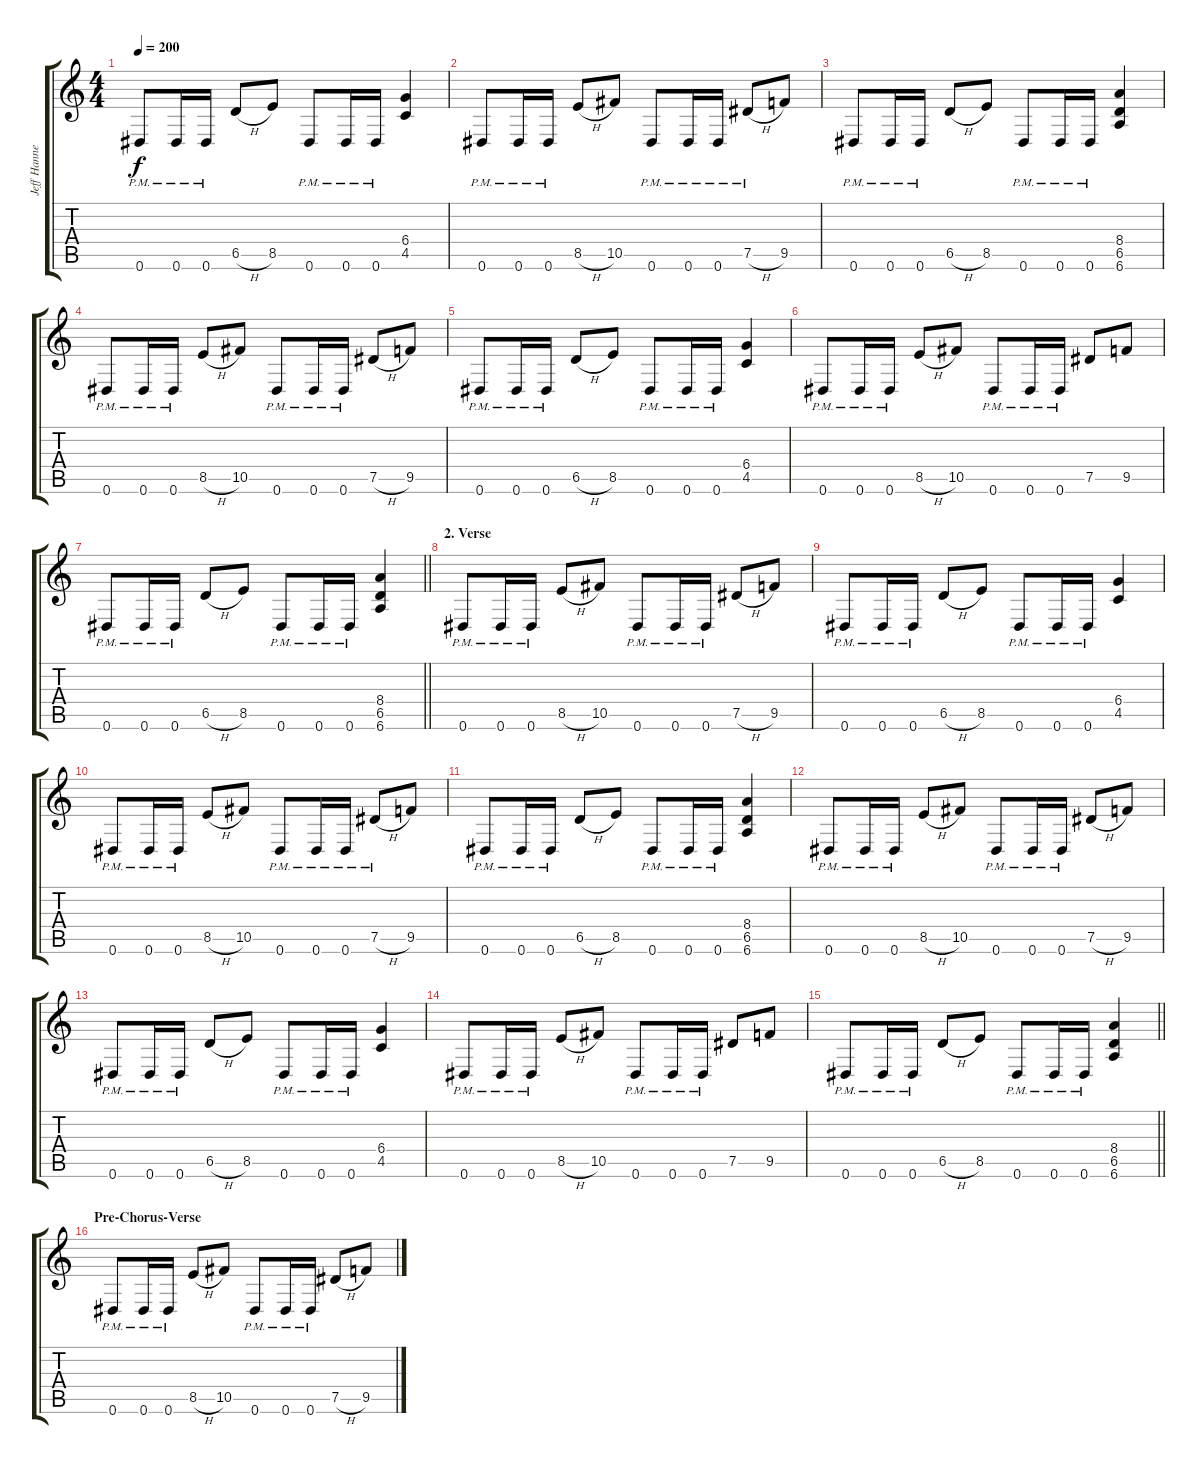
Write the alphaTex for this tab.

\track ("Jeff Hanneman (Lead)" "Jeff Hanne") {instrument distortionguitar}
\staff {score tabs}
\tuning (Eb4 Bb3 Gb3 Db3 Ab2 Eb2) {hide}
\ts (4 4)
\tempo 200
\clef g2
\ks c
0.6{pm}.8{dy f} 0.6{pm}.16 0.6{pm}.16 6.5{h}.8 8.5.8 0.6{pm}.8 0.6{pm}.16 0.6{pm}.16 (6.4 4.5).4 |
0.6{pm}.8 0.6{pm}.16 0.6{pm}.16 8.5{h}.8 10.5.8 0.6{pm}.8 0.6{pm}.16 0.6{pm}.16 7.5{h pm}.8 9.5.8 |
0.6{pm}.8 0.6{pm}.16 0.6{pm}.16 6.5{h}.8 8.5.8 0.6{pm}.8 0.6{pm}.16 0.6{pm}.16 (8.4 6.5 6.6).4 |
0.6{pm}.8 0.6{pm}.16 0.6{pm}.16 8.5{h}.8 10.5.8 0.6{pm}.8 0.6{pm}.16 0.6{pm}.16 7.5{h}.8 9.5.8 |
0.6{pm}.8 0.6{pm}.16 0.6{pm}.16 6.5{h}.8 8.5.8 0.6{pm}.8 0.6{pm}.16 0.6{pm}.16 (6.4 4.5).4 |
0.6{pm}.8 0.6{pm}.16 0.6{pm}.16 8.5{h}.8 10.5.8 0.6{pm}.8 0.6{pm}.16 0.6{pm}.16 7.5.8 9.5.8 |
\barLineRight lightlight
0.6{pm}.8 0.6{pm}.16 0.6{pm}.16 6.5{h}.8 8.5.8 0.6{pm}.8 0.6{pm}.16 0.6{pm}.16 (8.4 6.5 6.6).4 |
\section ("" "2. Verse")
0.6{pm}.8 0.6{pm}.16 0.6{pm}.16 8.5{h}.8 10.5.8 0.6{pm}.8 0.6{pm}.16 0.6{pm}.16 7.5{h}.8 9.5.8 |
0.6{pm}.8 0.6{pm}.16 0.6{pm}.16 6.5{h}.8 8.5.8 0.6{pm}.8 0.6{pm}.16 0.6{pm}.16 (6.4 4.5).4 |
0.6{pm}.8 0.6{pm}.16 0.6{pm}.16 8.5{h}.8 10.5.8 0.6{pm}.8 0.6{pm}.16 0.6{pm}.16 7.5{h pm}.8 9.5.8 |
0.6{pm}.8 0.6{pm}.16 0.6{pm}.16 6.5{h}.8 8.5.8 0.6{pm}.8 0.6{pm}.16 0.6{pm}.16 (8.4 6.5 6.6).4 |
0.6{pm}.8 0.6{pm}.16 0.6{pm}.16 8.5{h}.8 10.5.8 0.6{pm}.8 0.6{pm}.16 0.6{pm}.16 7.5{h}.8 9.5.8 |
0.6{pm}.8 0.6{pm}.16 0.6{pm}.16 6.5{h}.8 8.5.8 0.6{pm}.8 0.6{pm}.16 0.6{pm}.16 (6.4 4.5).4 |
0.6{pm}.8 0.6{pm}.16 0.6{pm}.16 8.5{h}.8 10.5.8 0.6{pm}.8 0.6{pm}.16 0.6{pm}.16 7.5.8 9.5.8 |
\barLineRight lightlight
0.6{pm}.8 0.6{pm}.16 0.6{pm}.16 6.5{h}.8 8.5.8 0.6{pm}.8 0.6{pm}.16 0.6{pm}.16 (8.4 6.5 6.6).4 |
\section ("" "Pre-Chorus-Verse")
0.6{pm}.8 0.6{pm}.16 0.6{pm}.16 8.5{h}.8 10.5.8 0.6{pm}.8 0.6{pm}.16 0.6{pm}.16 7.5{h}.8 9.5.8
